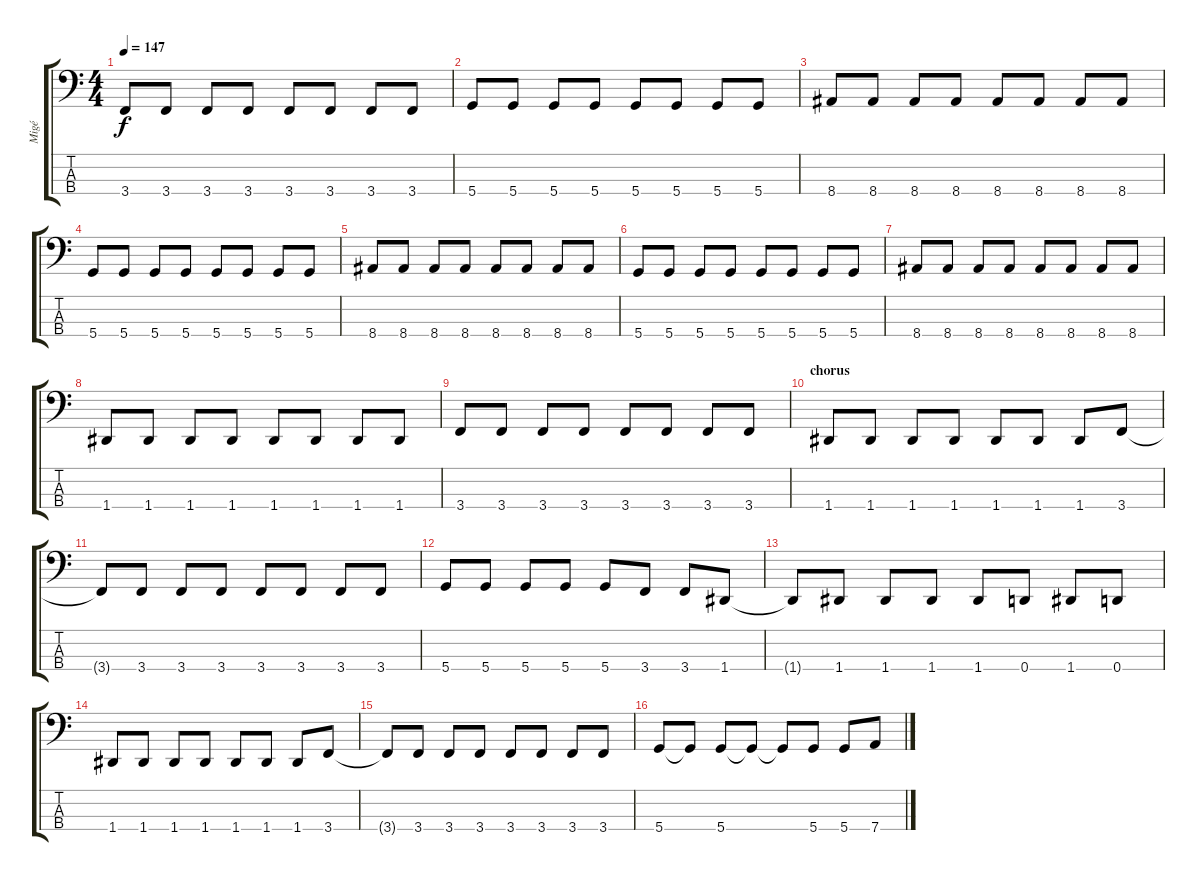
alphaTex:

\track ("Migé" "Migé") {instrument electricbassfinger}
\staff {score tabs}
\tuning (G2 D2 A1 D1) {hide}
\ts (4 4)
\tempo 147
\clef f4
\ks c
3.4.8{dy f} 3.4.8 3.4.8 3.4.8 3.4.8 3.4.8 3.4.8 3.4.8 |
5.4.8 5.4.8 5.4.8 5.4.8 5.4.8 5.4.8 5.4.8 5.4.8 |
8.4.8 8.4.8 8.4.8 8.4.8 8.4.8 8.4.8 8.4.8 8.4.8 |
5.4.8 5.4.8 5.4.8 5.4.8 5.4.8 5.4.8 5.4.8 5.4.8 |
8.4.8 8.4.8 8.4.8 8.4.8 8.4.8 8.4.8 8.4.8 8.4.8 |
5.4.8 5.4.8 5.4.8 5.4.8 5.4.8 5.4.8 5.4.8 5.4.8 |
8.4.8 8.4.8 8.4.8 8.4.8 8.4.8 8.4.8 8.4.8 8.4.8 |
1.4.8 1.4.8 1.4.8 1.4.8 1.4.8 1.4.8 1.4.8 1.4.8 |
3.4.8 3.4.8 3.4.8 3.4.8 3.4.8 3.4.8 3.4.8 3.4.8 |
\section ("" "chorus")
1.4.8 1.4.8 1.4.8 1.4.8 1.4.8 1.4.8 1.4.8 3.4.8 |
3.4{t}.8 3.4.8 3.4.8 3.4.8 3.4.8 3.4.8 3.4.8 3.4.8 |
5.4.8 5.4.8 5.4.8 5.4.8 5.4.8 3.4.8 3.4.8 1.4.8 |
1.4{t}.8 1.4.8 1.4.8 1.4.8 1.4.8 0.4.8 1.4.8 0.4.8 |
1.4.8 1.4.8 1.4.8 1.4.8 1.4.8 1.4.8 1.4.8 3.4.8 |
3.4{t}.8 3.4.8 3.4.8 3.4.8 3.4.8 3.4.8 3.4.8 3.4.8 |
5.4.8 5.4{t}.8 5.4.8 5.4{t}.8 5.4{t}.8 5.4.8 5.4.8 7.4.8
